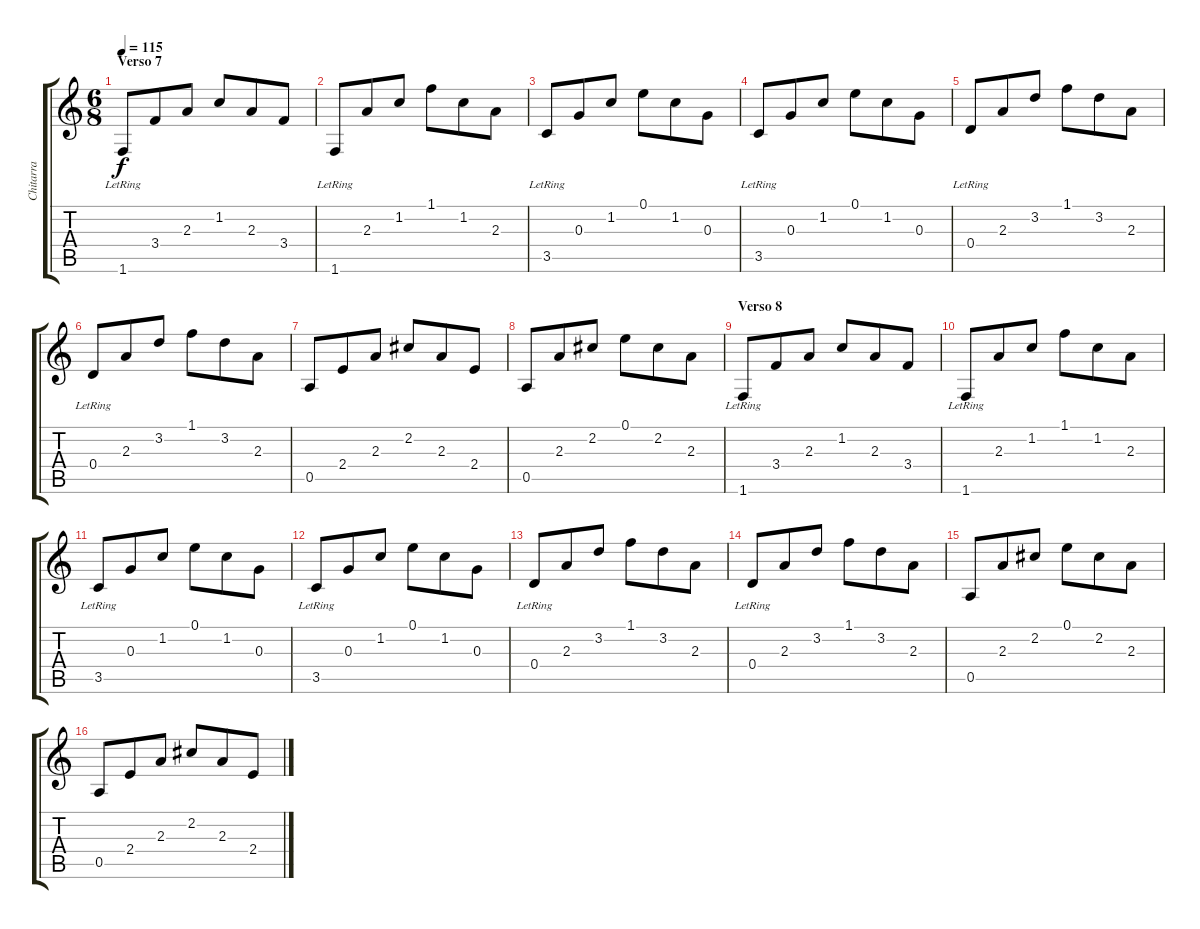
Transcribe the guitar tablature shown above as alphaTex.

\track ("Chitarra" "Chitarra") {instrument acousticguitarnylon}
\staff {score tabs}
\tuning (E4 B3 G3 D3 A2 E2) {hide}
\ts (6 8)
\section ("" "Verso 7")
\tempo 115
\clef g2
\ks c
1.6{lr}.8{dy f} 3.4.8 2.3.8 1.2.8 2.3.8 3.4.8 |
1.6{lr}.8 2.3.8 1.2.8 1.1.8 1.2.8 2.3.8 |
3.5{lr}.8 0.3.8 1.2.8 0.1.8 1.2.8 0.3.8 |
3.5{lr}.8 0.3.8 1.2.8 0.1.8 1.2.8 0.3.8 |
0.4{lr}.8 2.3.8 3.2.8 1.1.8 3.2.8 2.3.8 |
0.4{lr}.8 2.3.8 3.2.8 1.1.8 3.2.8 2.3.8 |
0.5.8 2.4.8 2.3.8 2.2.8 2.3.8 2.4.8 |
0.5.8 2.3.8 2.2.8 0.1.8 2.2.8 2.3.8 |
\section ("" "Verso 8")
1.6{lr}.8 3.4.8 2.3.8 1.2.8 2.3.8 3.4.8 |
1.6{lr}.8 2.3.8 1.2.8 1.1.8 1.2.8 2.3.8 |
3.5{lr}.8 0.3.8 1.2.8 0.1.8 1.2.8 0.3.8 |
3.5{lr}.8 0.3.8 1.2.8 0.1.8 1.2.8 0.3.8 |
0.4{lr}.8 2.3.8 3.2.8 1.1.8 3.2.8 2.3.8 |
0.4{lr}.8 2.3.8 3.2.8 1.1.8 3.2.8 2.3.8 |
0.5.8 2.3.8 2.2.8 0.1.8 2.2.8 2.3.8 |
0.5.8 2.4.8 2.3.8 2.2.8 2.3.8 2.4.8
